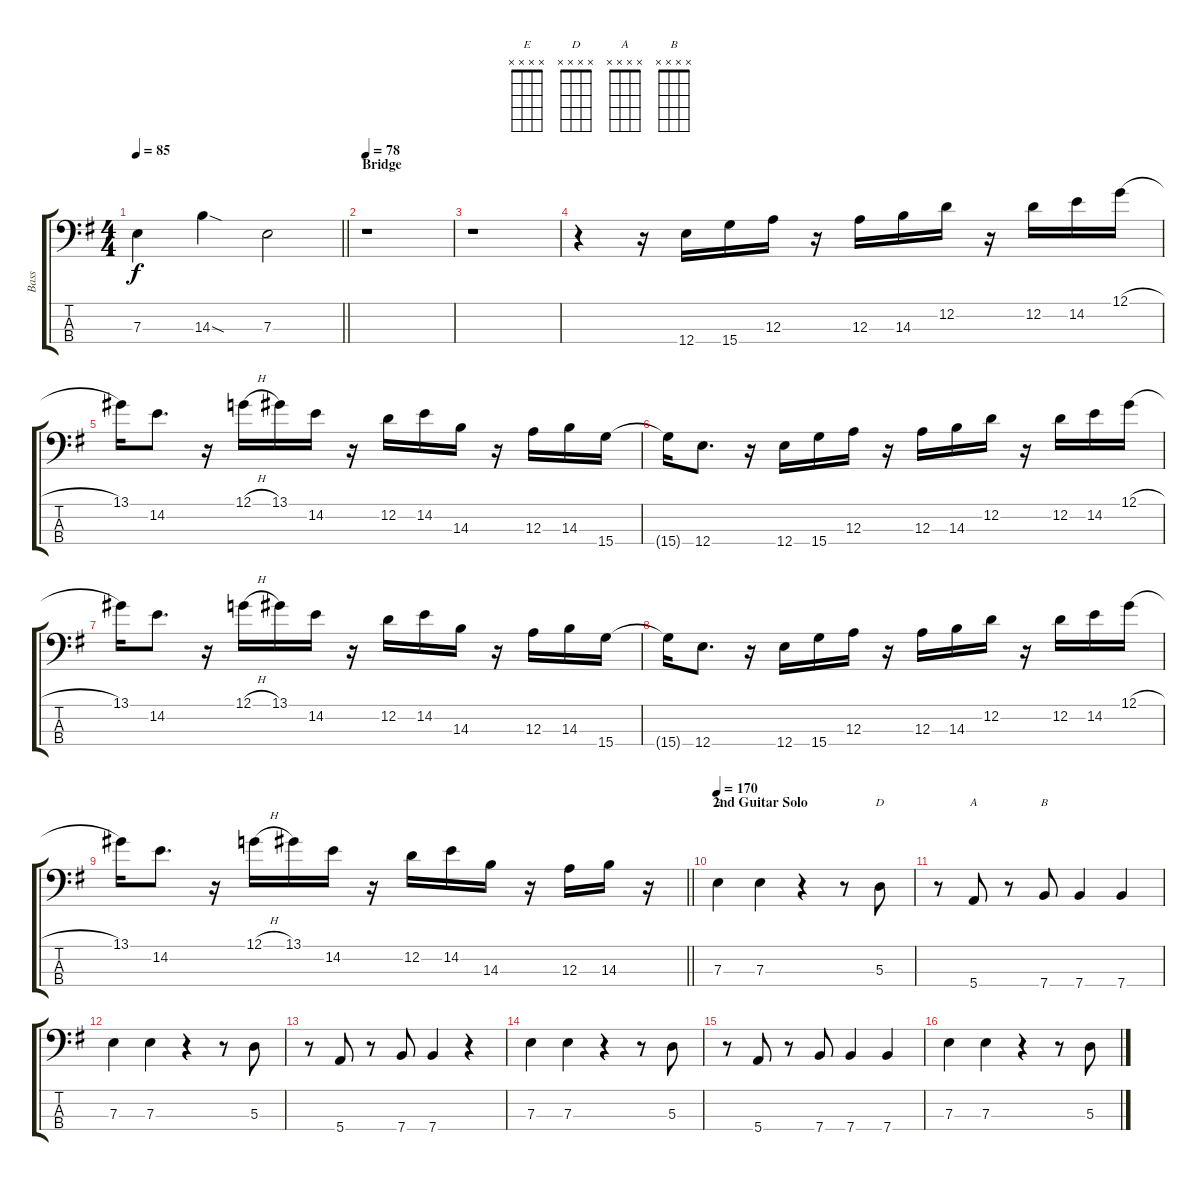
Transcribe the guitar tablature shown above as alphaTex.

\track ("Bass" "Bass") {instrument electricbasspick}
\staff {score tabs}
\tuning (G2 D2 A1 E1) {hide}
\chord ("E" x x x x)
\chord ("D" x x x x)
\chord ("A" x x x x)
\chord ("B" x x x x)
\ts (4 4)
\tempo 85
\clef f4
\barLineRight lightlight
\ks eminor
7.3{t}.4{dy f} 14.3{sod}.4 7.3.2 |
\section ("" "Bridge")
\tempo 78
r.1 |
r.1 |
r.4 r.16 12.4.16 15.4.16 12.3.16 r.16 12.3.16 14.3.16 12.2.16 r.16 12.2.16 14.2.16 12.1{h}.16 |
13.1.16 14.2.8{d} r.16 12.1{h}.16 13.1.16 14.2.16 r.16 12.2.16 14.2.16 14.3.16 r.16 12.3.16 14.3.16 15.4.16 |
15.4{t}.16 12.4.8{d} r.16 12.4.16 15.4.16 12.3.16 r.16 12.3.16 14.3.16 12.2.16 r.16 12.2.16 14.2.16 12.1{h}.16 |
13.1.16 14.2.8{d} r.16 12.1{h}.16 13.1.16 14.2.16 r.16 12.2.16 14.2.16 14.3.16 r.16 12.3.16 14.3.16 15.4.16 |
15.4{t}.16 12.4.8{d} r.16 12.4.16 15.4.16 12.3.16 r.16 12.3.16 14.3.16 12.2.16 r.16 12.2.16 14.2.16 12.1{h}.16 |
\barLineRight lightlight
13.1.16 14.2.8{d} r.16 12.1{h}.16 13.1.16 14.2.16 r.16 12.2.16 14.2.16 14.3.16 r.16 12.3.16 14.3.16 r.16 |
\section ("" "2nd Guitar Solo")
\tempo 170
7.3.4{ch "E"} 7.3.4 r.4 r.8 5.3.8{ch "D"} |
r.8 5.4.8{ch "A"} r.8 7.4.8{ch "B"} 7.4.4 7.4.4 |
7.3.4 7.3.4 r.4 r.8 5.3.8 |
r.8 5.4.8 r.8 7.4.8 7.4.4 r.4 |
7.3.4 7.3.4 r.4 r.8 5.3.8 |
r.8 5.4.8 r.8 7.4.8 7.4.4 7.4.4 |
7.3.4 7.3.4 r.4 r.8 5.3.8
